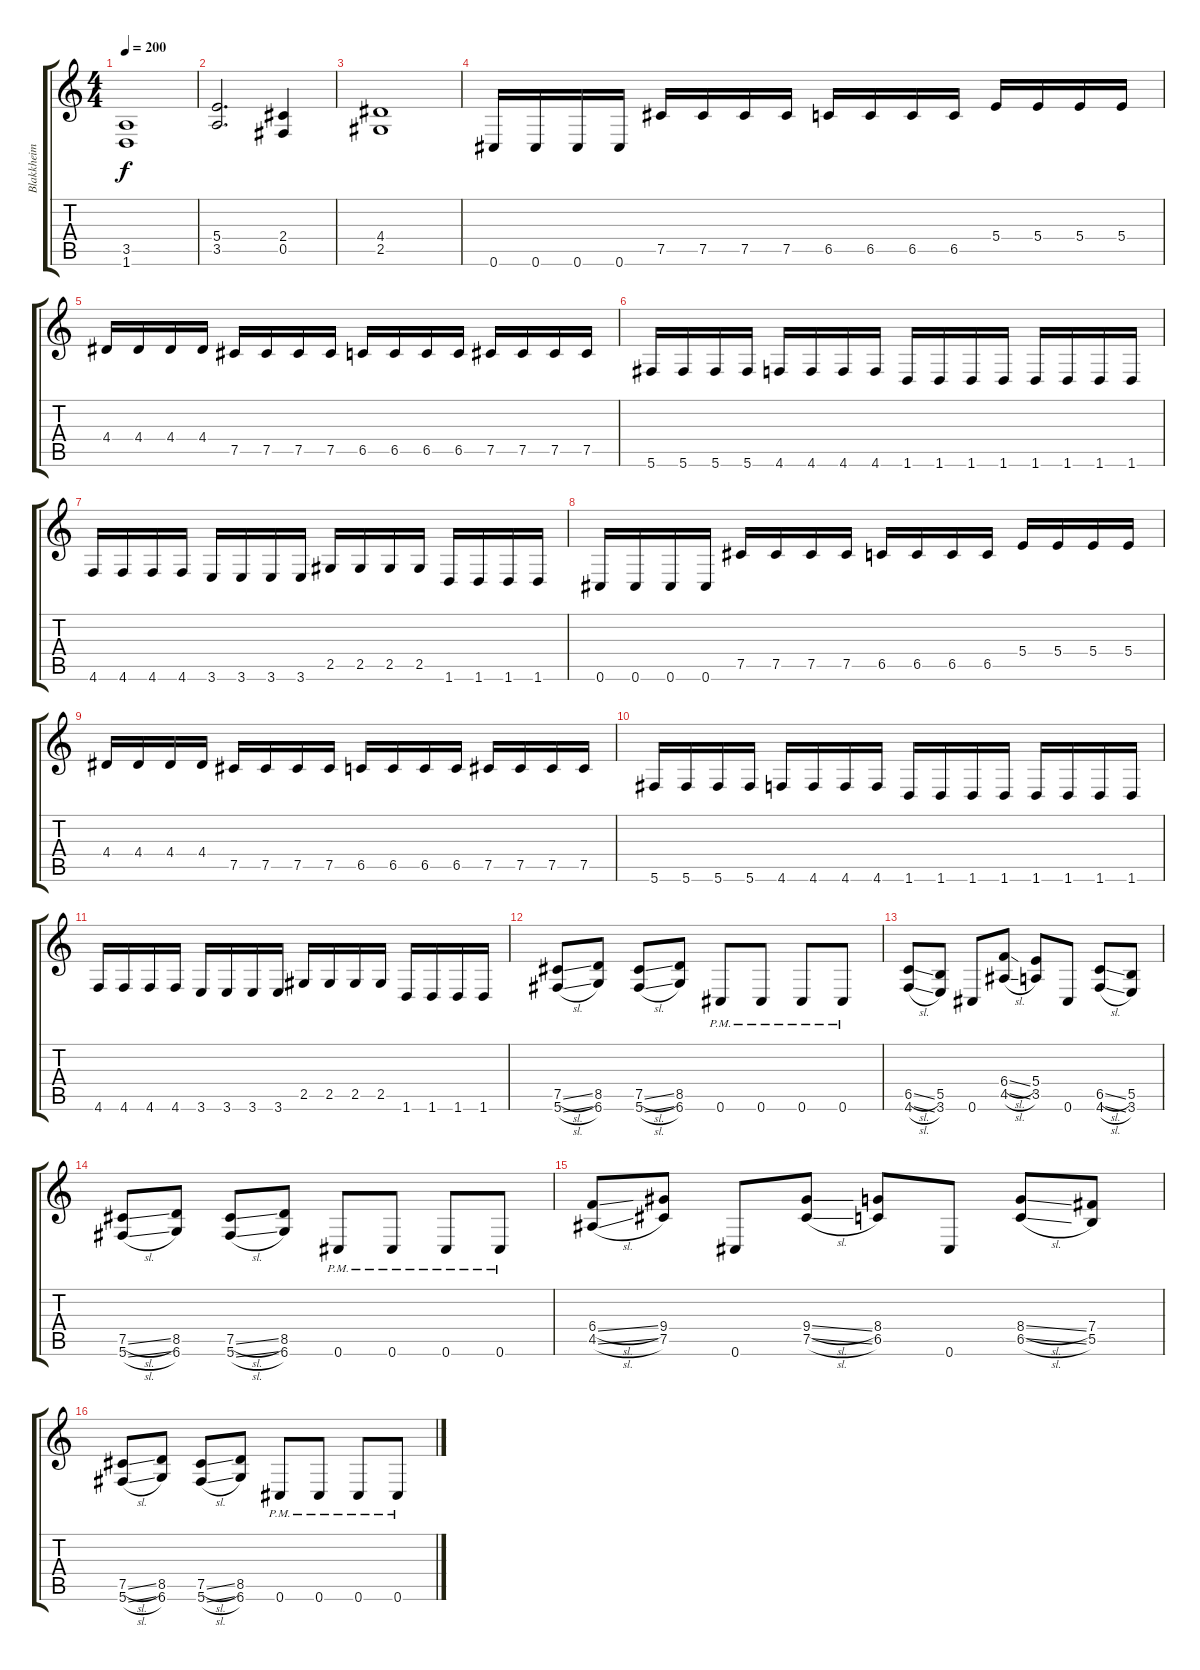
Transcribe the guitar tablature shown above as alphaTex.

\track ("Blakkheim" "Blakkheim") {instrument distortionguitar}
\staff {score tabs}
\tuning (Db4 Ab3 E3 B2 Gb2 Db2) {hide}
\ts (4 4)
\tempo 200
\clef g2
\ks c
(3.5 1.6).1{dy f} |
(5.4 3.5).2{d} (2.4 0.5).4 |
(4.4 2.5).1 |
0.6.16 0.6.16 0.6.16 0.6.16 7.5.16 7.5.16 7.5.16 7.5.16 6.5.16 6.5.16 6.5.16 6.5.16 5.4.16 5.4.16 5.4.16 5.4.16 |
4.4.16 4.4.16 4.4.16 4.4.16 7.5.16 7.5.16 7.5.16 7.5.16 6.5.16 6.5.16 6.5.16 6.5.16 7.5.16 7.5.16 7.5.16 7.5.16 |
5.6.16 5.6.16 5.6.16 5.6.16 4.6.16 4.6.16 4.6.16 4.6.16 1.6.16 1.6.16 1.6.16 1.6.16 1.6.16 1.6.16 1.6.16 1.6.16 |
4.6.16 4.6.16 4.6.16 4.6.16 3.6.16 3.6.16 3.6.16 3.6.16 2.5.16 2.5.16 2.5.16 2.5.16 1.6.16 1.6.16 1.6.16 1.6.16 |
0.6.16 0.6.16 0.6.16 0.6.16 7.5.16 7.5.16 7.5.16 7.5.16 6.5.16 6.5.16 6.5.16 6.5.16 5.4.16 5.4.16 5.4.16 5.4.16 |
4.4.16 4.4.16 4.4.16 4.4.16 7.5.16 7.5.16 7.5.16 7.5.16 6.5.16 6.5.16 6.5.16 6.5.16 7.5.16 7.5.16 7.5.16 7.5.16 |
5.6.16 5.6.16 5.6.16 5.6.16 4.6.16 4.6.16 4.6.16 4.6.16 1.6.16 1.6.16 1.6.16 1.6.16 1.6.16 1.6.16 1.6.16 1.6.16 |
4.6.16 4.6.16 4.6.16 4.6.16 3.6.16 3.6.16 3.6.16 3.6.16 2.5.16 2.5.16 2.5.16 2.5.16 1.6.16 1.6.16 1.6.16 1.6.16 |
(7.5{sl} 5.6{sl}).8 (8.5 6.6).8 (7.5{sl} 5.6{sl}).8 (8.5 6.6).8 0.6{pm}.8 0.6{pm}.8 0.6{pm}.8 0.6{pm}.8 |
(6.5{sl} 4.6{sl}).8 (5.5 3.6).8 0.6.8 (6.4{sl} 4.5{sl}).8 (5.4 3.5).8 0.6.8 (6.5{sl} 4.6{sl}).8 (5.5 3.6).8 |
(7.5{sl} 5.6{sl}).8 (8.5 6.6).8 (7.5{sl} 5.6{sl}).8 (8.5 6.6).8 0.6{pm}.8 0.6{pm}.8 0.6{pm}.8 0.6{pm}.8 |
(6.4{sl} 4.5{sl}).8 (9.4 7.5).8 0.6.8 (9.4{sl} 7.5{sl}).8 (8.4 6.5).8 0.6.8 (8.4{sl} 6.5{sl}).8 (7.4 5.5).8 |
(7.5{sl} 5.6{sl}).8 (8.5 6.6).8 (7.5{sl} 5.6{sl}).8 (8.5 6.6).8 0.6{pm}.8 0.6{pm}.8 0.6{pm}.8 0.6{pm}.8
